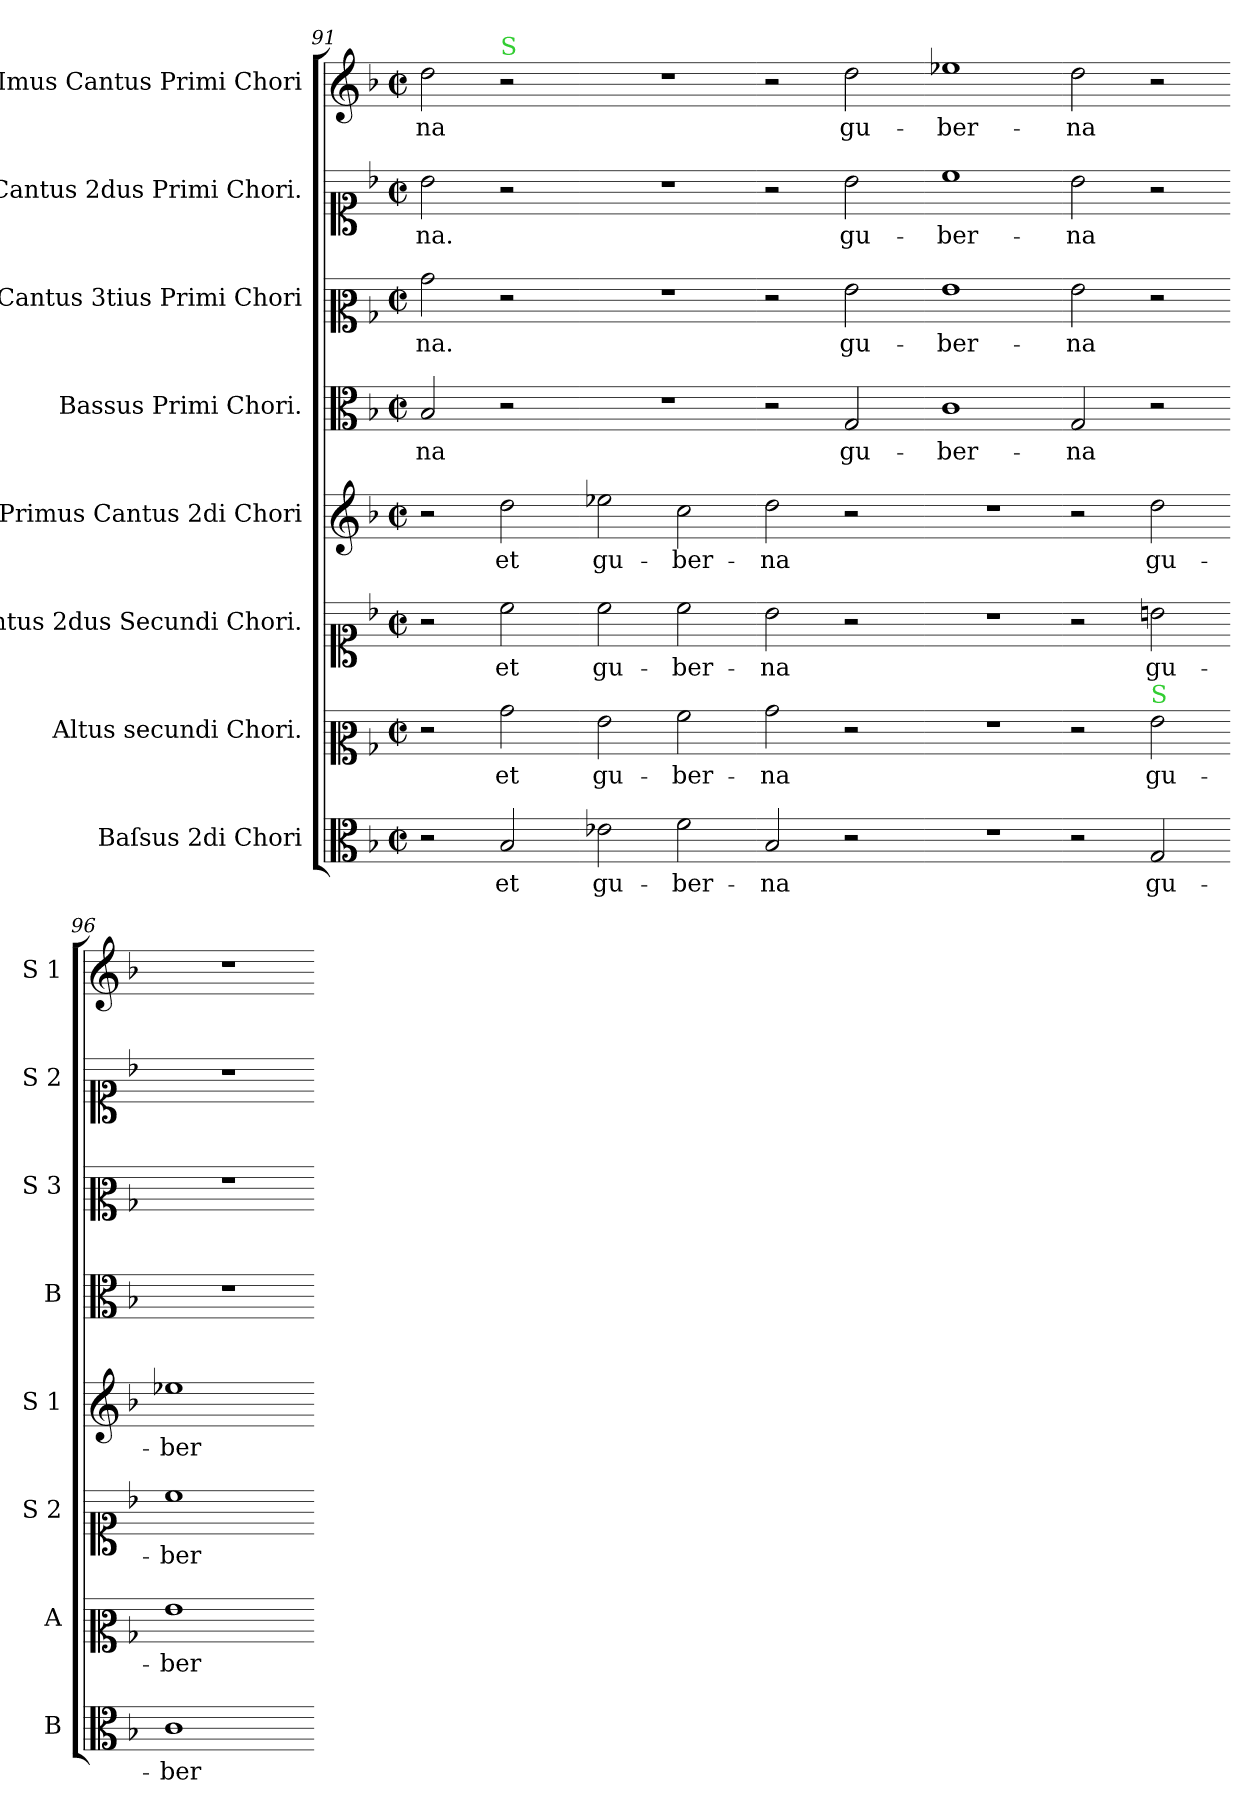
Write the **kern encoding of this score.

**kern	**text	**kern	**text	**kern	**text	**kern	**text	**kern	**text	**kern	**text	**kern	**text	**kern	**text
*part8	*part8	*part7	*part7	*part6	*part6	*part5	*part5	*part4	*part4	*part3	*part3	*part2	*part2	*part1	*part1
*staff8	*staff8	*staff7	*staff7	*staff6	*staff6	*staff5	*staff5	*staff4	*staff4	*staff3	*staff3	*staff2	*staff2	*staff1	*staff1
*I"Baſsus 2di Chori	*	*I"Altus secundi Chori.	*	*I"Cantus 2dus Secundi Chori.	*	*I"Primus Cantus 2di Chori	*	*I"Bassus Primi Chori.	*	*I"Cantus 3tius Primi Chori	*	*I"Cantus 2dus Primi Chori.	*	*I"Imus Cantus Primi Chori	*
*I'B	*	*I'A	*	*I'S 2	*	*I'S 1	*	*I'B	*	*I'S 3	*	*I'S 2	*	*I'S 1	*
*clefC3	*	*clefC2	*	*clefC1	*	*clefG2	*	*clefC3	*	*clefC2	*	*clefC1	*	*clefG2	*
*k[b-]	*	*k[b-]	*	*k[b-]	*	*k[b-]	*	*k[b-]	*	*k[b-]	*	*k[b-]	*	*k[b-]	*
*F:	*	*F:	*	*F:	*	*F:	*	*F:	*	*F:	*	*F:	*	*F:	*
*M2/2	*	*M2/2	*	*M2/2	*	*M2/2	*	*M2/2	*	*M2/2	*	*M2/2	*	*M2/2	*
*met(c|)	*	*met(c|)	*	*met(c|)	*	*met(c|)	*	*met(c|)	*	*met(c|)	*	*met(c|)	*	*met(c|)	*
=91	=91	=91	=91	=91	=91	=91	=91	=91	=91	=91	=91	=91	=91	=91	=91
2r	.	2r	.	2r	.	2r	.	2B-/	-na	2b-\	-na.	2b-\	-na.	2dd\	-na
!	!	!	!	!	!	!	!	!	!	!	!	!	!	!LO:TX:a:color=limegreen:t=S	!
2B-/	et	2b-\	et	2cc\	et	2dd\	et	2r	.	2r	.	2r	.	2r	.
=92-	=92-	=92-	=92-	=92-	=92-	=92-	=92-	=92-	=92-	=92-	=92-	=92-	=92-	=92-	=92-
2e-X\	gu-	2g\	gu-	2cc\	gu-	2ee-X\	gu-	1r	.	1r	.	1r	.	1r	.
2f\	-ber-	2a\	-ber-	2cc\	-ber-	2cc\	-ber-	.	.	.	.	.	.	.	.
=93-	=93-	=93-	=93-	=93-	=93-	=93-	=93-	=93-	=93-	=93-	=93-	=93-	=93-	=93-	=93-
2B-/	-na	2b-\	-na	2b-\	-na	2dd\	-na	2r	.	2r	.	2r	.	2r	.
2r	.	2r	.	2r	.	2r	.	2G/	gu-	2g\	gu-	2b-\	gu-	2dd\	gu-
=94-	=94-	=94-	=94-	=94-	=94-	=94-	=94-	=94-	=94-	=94-	=94-	=94-	=94-	=94-	=94-
1r	.	1r	.	1r	.	1r	.	1c	-ber-	1g	-ber-	1cc	-ber-	1ee-X	-ber-
=95-	=95-	=95-	=95-	=95-	=95-	=95-	=95-	=95-	=95-	=95-	=95-	=95-	=95-	=95-	=95-
2r	.	2r	.	2r	.	2r	.	2G/	-na	2g\	-na	2b-\	-na	2dd\	-na
!	!	!LO:TX:a:color=limegreen:t=S	!	!	!	!	!	!	!	!	!	!	!	!	!
2G/	gu-	2g\	gu-	2bn\	gu-	2dd\	gu-	2r	.	2r	.	2r	.	2r	.
=96-	=96-	=96-	=96-	=96-	=96-	=96-	=96-	=96-	=96-	=96-	=96-	=96-	=96-	=96-	=96-
1c	-ber-	1g	-ber-	1cc	-ber-	1ee-X	-ber-	1r	.	1r	.	1r	.	1r	.
=-	=-	=-	=-	=-	=-	=-	=-	=-	=-	=-	=-	=-	=-	=-	=-
*-	*-	*-	*-	*-	*-	*-	*-	*-	*-	*-	*-	*-	*-	*-	*-
